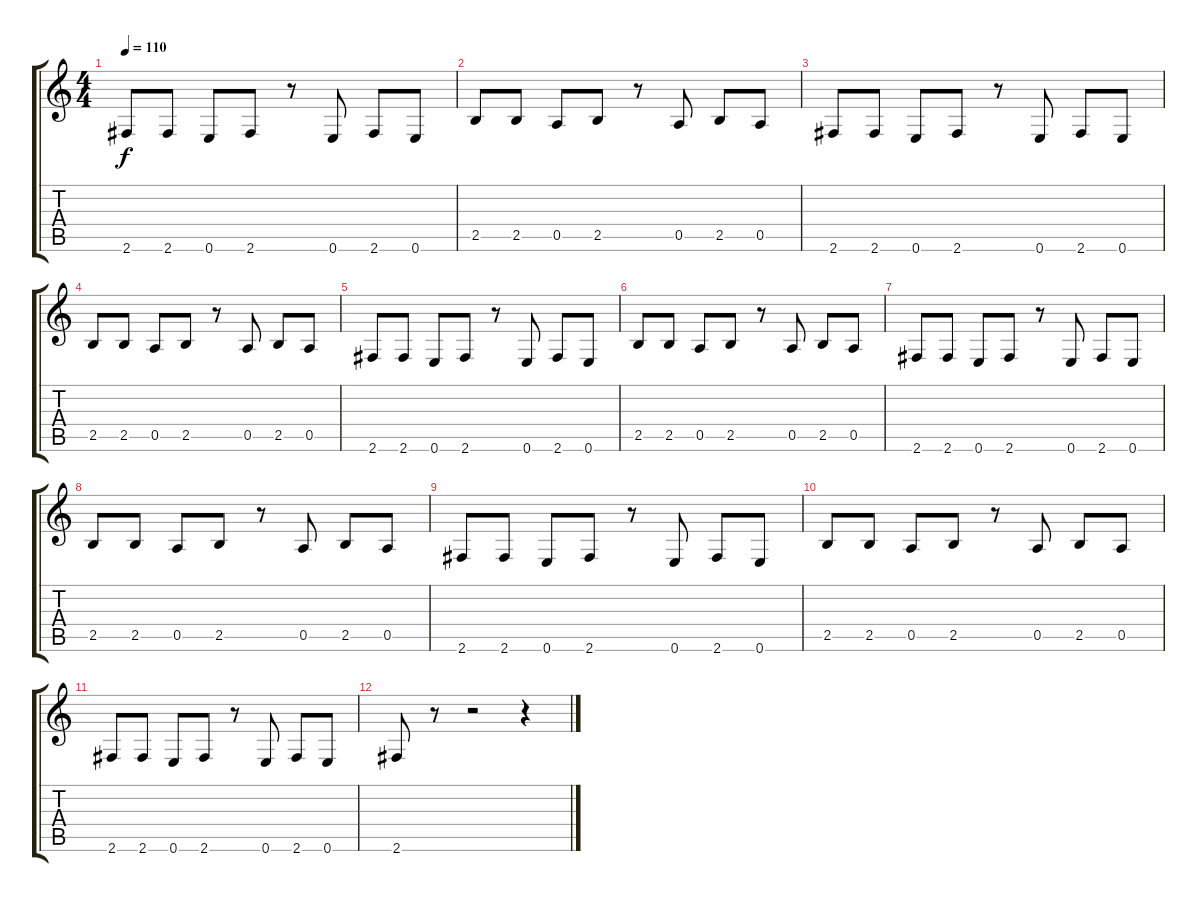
\track "" {instrument electricbassfinger}
\staff {score tabs}
\tuning (E4 B3 G3 D3 A2 E2) {hide}
\ts (4 4)
\tempo 110
\clef g2
\ks c
2.6.8{dy f instrument electricbassfinger} 2.6.8 0.6.8 2.6.8 r.8 0.6.8 2.6.8 0.6.8 |
2.5.8 2.5.8 0.5.8 2.5.8 r.8 0.5.8 2.5.8 0.5.8 |
2.6.8 2.6.8 0.6.8 2.6.8 r.8 0.6.8 2.6.8 0.6.8 |
2.5.8 2.5.8 0.5.8 2.5.8 r.8 0.5.8 2.5.8 0.5.8 |
2.6.8 2.6.8 0.6.8 2.6.8 r.8 0.6.8 2.6.8 0.6.8 |
2.5.8 2.5.8 0.5.8 2.5.8 r.8 0.5.8 2.5.8 0.5.8 |
2.6.8 2.6.8 0.6.8 2.6.8 r.8 0.6.8 2.6.8 0.6.8 |
2.5.8 2.5.8 0.5.8 2.5.8 r.8 0.5.8 2.5.8 0.5.8 |
2.6.8 2.6.8 0.6.8 2.6.8 r.8 0.6.8 2.6.8 0.6.8 |
2.5.8 2.5.8 0.5.8 2.5.8 r.8 0.5.8 2.5.8 0.5.8 |
2.6.8 2.6.8 0.6.8 2.6.8 r.8 0.6.8 2.6.8 0.6.8 |
2.6.8 r.8 r.2 r.4
